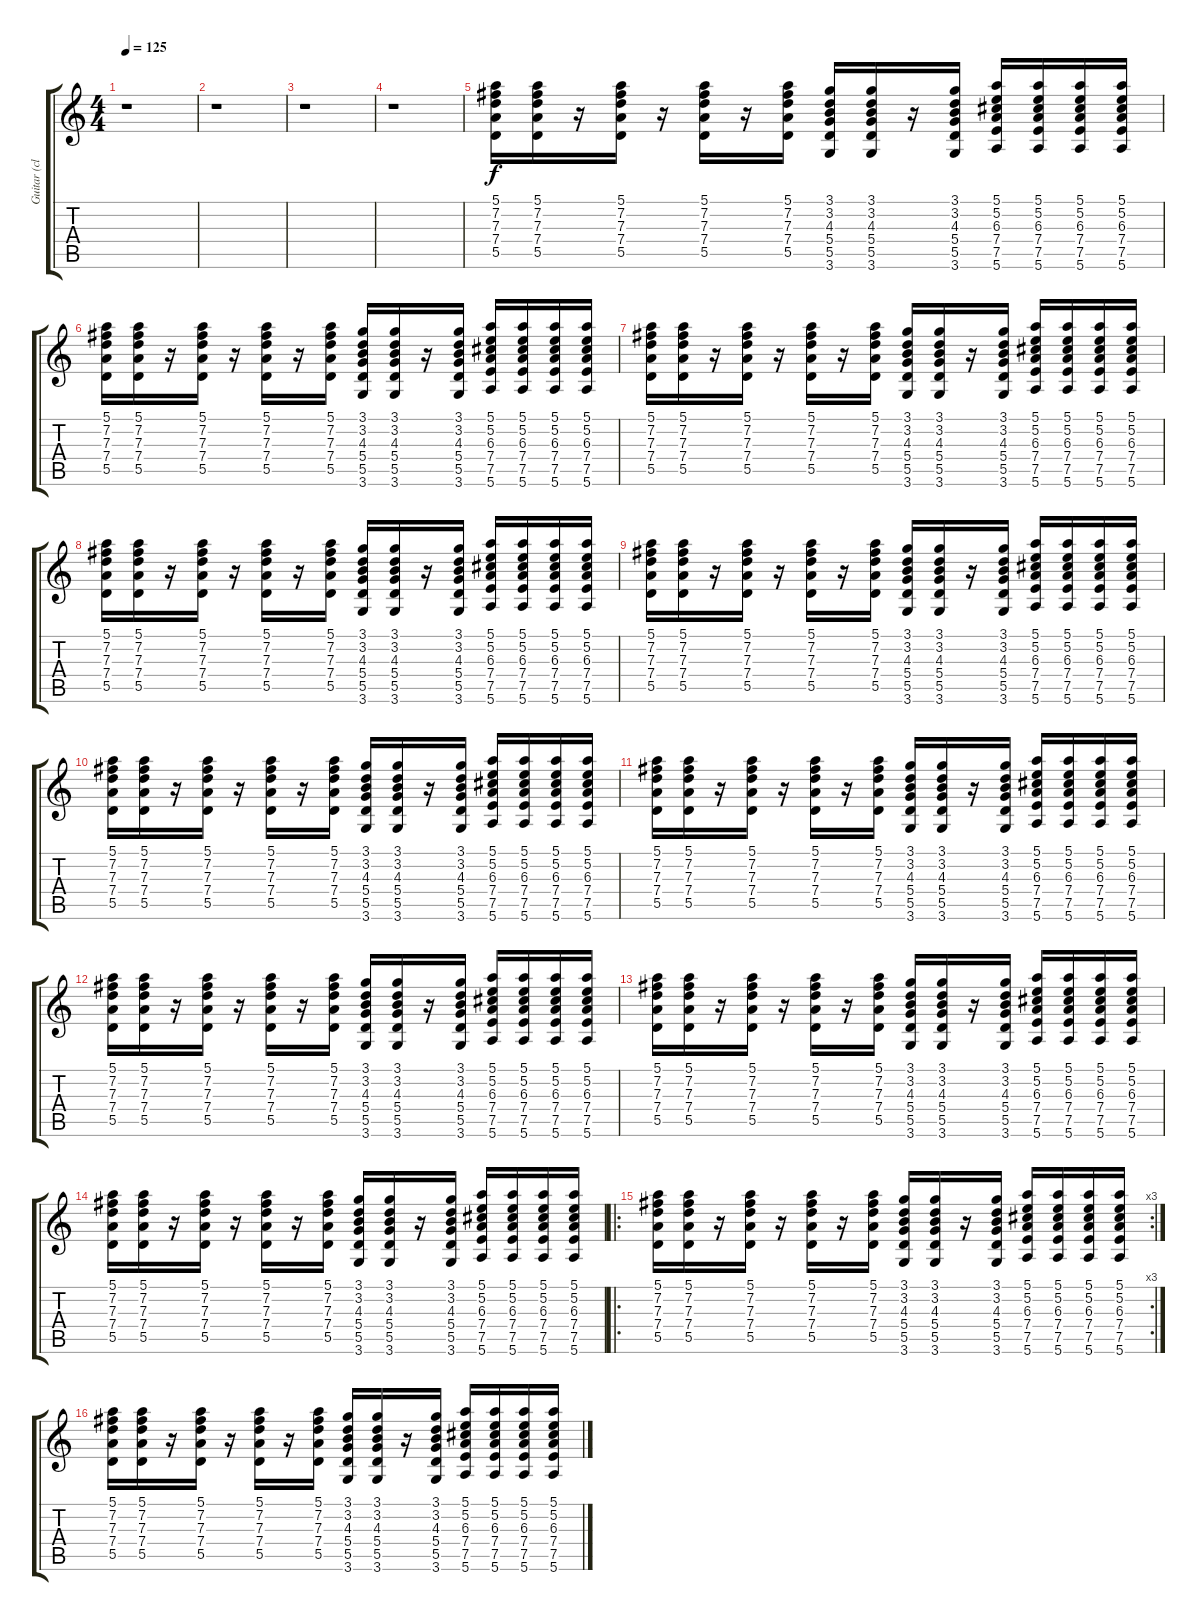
\track ("Guitar (clean)" "Guitar (cl") {instrument acousticguitarnylon}
\staff {score tabs}
\tuning (E4 B3 G3 D3 A2 E2) {hide}
\ts (4 4)
\tempo 125
\clef g2
\ks c
r.1{dy f instrument acousticguitarnylon} |
r.1 |
r.1 |
r.1 |
(5.1 7.2 7.3 7.4 5.5).16 (5.1 7.2 7.3 7.4 5.5).16 r.16 (5.1 7.2 7.3 7.4 5.5).16 r.16 (5.1 7.2 7.3 7.4 5.5).16 r.16 (5.1 7.2 7.3 7.4 5.5).16 (3.1 3.2 4.3 5.4 5.5 3.6).16 (3.1 3.2 4.3 5.4 5.5 3.6).16 r.16 (3.1 3.2 4.3 5.4 5.5 3.6).16 (5.1 5.2 6.3 7.4 7.5 5.6).16 (5.1 5.2 6.3 7.4 7.5 5.6).16 (5.1 5.2 6.3 7.4 7.5 5.6).16 (5.1 5.2 6.3 7.4 7.5 5.6).16 |
(5.1 7.2 7.3 7.4 5.5).16 (5.1 7.2 7.3 7.4 5.5).16 r.16 (5.1 7.2 7.3 7.4 5.5).16 r.16 (5.1 7.2 7.3 7.4 5.5).16 r.16 (5.1 7.2 7.3 7.4 5.5).16 (3.1 3.2 4.3 5.4 5.5 3.6).16 (3.1 3.2 4.3 5.4 5.5 3.6).16 r.16 (3.1 3.2 4.3 5.4 5.5 3.6).16 (5.1 5.2 6.3 7.4 7.5 5.6).16 (5.1 5.2 6.3 7.4 7.5 5.6).16 (5.1 5.2 6.3 7.4 7.5 5.6).16 (5.1 5.2 6.3 7.4 7.5 5.6).16 |
(5.1 7.2 7.3 7.4 5.5).16 (5.1 7.2 7.3 7.4 5.5).16 r.16 (5.1 7.2 7.3 7.4 5.5).16 r.16 (5.1 7.2 7.3 7.4 5.5).16 r.16 (5.1 7.2 7.3 7.4 5.5).16 (3.1 3.2 4.3 5.4 5.5 3.6).16 (3.1 3.2 4.3 5.4 5.5 3.6).16 r.16 (3.1 3.2 4.3 5.4 5.5 3.6).16 (5.1 5.2 6.3 7.4 7.5 5.6).16 (5.1 5.2 6.3 7.4 7.5 5.6).16 (5.1 5.2 6.3 7.4 7.5 5.6).16 (5.1 5.2 6.3 7.4 7.5 5.6).16 |
(5.1 7.2 7.3 7.4 5.5).16 (5.1 7.2 7.3 7.4 5.5).16 r.16 (5.1 7.2 7.3 7.4 5.5).16 r.16 (5.1 7.2 7.3 7.4 5.5).16 r.16 (5.1 7.2 7.3 7.4 5.5).16 (3.1 3.2 4.3 5.4 5.5 3.6).16 (3.1 3.2 4.3 5.4 5.5 3.6).16 r.16 (3.1 3.2 4.3 5.4 5.5 3.6).16 (5.1 5.2 6.3 7.4 7.5 5.6).16 (5.1 5.2 6.3 7.4 7.5 5.6).16 (5.1 5.2 6.3 7.4 7.5 5.6).16 (5.1 5.2 6.3 7.4 7.5 5.6).16 |
(5.1 7.2 7.3 7.4 5.5).16 (5.1 7.2 7.3 7.4 5.5).16 r.16 (5.1 7.2 7.3 7.4 5.5).16 r.16 (5.1 7.2 7.3 7.4 5.5).16 r.16 (5.1 7.2 7.3 7.4 5.5).16 (3.1 3.2 4.3 5.4 5.5 3.6).16 (3.1 3.2 4.3 5.4 5.5 3.6).16 r.16 (3.1 3.2 4.3 5.4 5.5 3.6).16 (5.1 5.2 6.3 7.4 7.5 5.6).16 (5.1 5.2 6.3 7.4 7.5 5.6).16 (5.1 5.2 6.3 7.4 7.5 5.6).16 (5.1 5.2 6.3 7.4 7.5 5.6).16 |
(5.1 7.2 7.3 7.4 5.5).16 (5.1 7.2 7.3 7.4 5.5).16 r.16 (5.1 7.2 7.3 7.4 5.5).16 r.16 (5.1 7.2 7.3 7.4 5.5).16 r.16 (5.1 7.2 7.3 7.4 5.5).16 (3.1 3.2 4.3 5.4 5.5 3.6).16 (3.1 3.2 4.3 5.4 5.5 3.6).16 r.16 (3.1 3.2 4.3 5.4 5.5 3.6).16 (5.1 5.2 6.3 7.4 7.5 5.6).16 (5.1 5.2 6.3 7.4 7.5 5.6).16 (5.1 5.2 6.3 7.4 7.5 5.6).16 (5.1 5.2 6.3 7.4 7.5 5.6).16 |
(5.1 7.2 7.3 7.4 5.5).16 (5.1 7.2 7.3 7.4 5.5).16 r.16 (5.1 7.2 7.3 7.4 5.5).16 r.16 (5.1 7.2 7.3 7.4 5.5).16 r.16 (5.1 7.2 7.3 7.4 5.5).16 (3.1 3.2 4.3 5.4 5.5 3.6).16 (3.1 3.2 4.3 5.4 5.5 3.6).16 r.16 (3.1 3.2 4.3 5.4 5.5 3.6).16 (5.1 5.2 6.3 7.4 7.5 5.6).16 (5.1 5.2 6.3 7.4 7.5 5.6).16 (5.1 5.2 6.3 7.4 7.5 5.6).16 (5.1 5.2 6.3 7.4 7.5 5.6).16 |
(5.1 7.2 7.3 7.4 5.5).16 (5.1 7.2 7.3 7.4 5.5).16 r.16 (5.1 7.2 7.3 7.4 5.5).16 r.16 (5.1 7.2 7.3 7.4 5.5).16 r.16 (5.1 7.2 7.3 7.4 5.5).16 (3.1 3.2 4.3 5.4 5.5 3.6).16 (3.1 3.2 4.3 5.4 5.5 3.6).16 r.16 (3.1 3.2 4.3 5.4 5.5 3.6).16 (5.1 5.2 6.3 7.4 7.5 5.6).16 (5.1 5.2 6.3 7.4 7.5 5.6).16 (5.1 5.2 6.3 7.4 7.5 5.6).16 (5.1 5.2 6.3 7.4 7.5 5.6).16 |
(5.1 7.2 7.3 7.4 5.5).16 (5.1 7.2 7.3 7.4 5.5).16 r.16 (5.1 7.2 7.3 7.4 5.5).16 r.16 (5.1 7.2 7.3 7.4 5.5).16 r.16 (5.1 7.2 7.3 7.4 5.5).16 (3.1 3.2 4.3 5.4 5.5 3.6).16 (3.1 3.2 4.3 5.4 5.5 3.6).16 r.16 (3.1 3.2 4.3 5.4 5.5 3.6).16 (5.1 5.2 6.3 7.4 7.5 5.6).16 (5.1 5.2 6.3 7.4 7.5 5.6).16 (5.1 5.2 6.3 7.4 7.5 5.6).16 (5.1 5.2 6.3 7.4 7.5 5.6).16 |
(5.1 7.2 7.3 7.4 5.5).16 (5.1 7.2 7.3 7.4 5.5).16 r.16 (5.1 7.2 7.3 7.4 5.5).16 r.16 (5.1 7.2 7.3 7.4 5.5).16 r.16 (5.1 7.2 7.3 7.4 5.5).16 (3.1 3.2 4.3 5.4 5.5 3.6).16 (3.1 3.2 4.3 5.4 5.5 3.6).16 r.16 (3.1 3.2 4.3 5.4 5.5 3.6).16 (5.1 5.2 6.3 7.4 7.5 5.6).16 (5.1 5.2 6.3 7.4 7.5 5.6).16 (5.1 5.2 6.3 7.4 7.5 5.6).16 (5.1 5.2 6.3 7.4 7.5 5.6).16 |
\ro
\rc 3
(5.1 7.2 7.3 7.4 5.5).16 (5.1 7.2 7.3 7.4 5.5).16 r.16 (5.1 7.2 7.3 7.4 5.5).16 r.16 (5.1 7.2 7.3 7.4 5.5).16 r.16 (5.1 7.2 7.3 7.4 5.5).16 (3.1 3.2 4.3 5.4 5.5 3.6).16 (3.1 3.2 4.3 5.4 5.5 3.6).16 r.16 (3.1 3.2 4.3 5.4 5.5 3.6).16 (5.1 5.2 6.3 7.4 7.5 5.6).16 (5.1 5.2 6.3 7.4 7.5 5.6).16 (5.1 5.2 6.3 7.4 7.5 5.6).16 (5.1 5.2 6.3 7.4 7.5 5.6).16 |
(5.1 7.2 7.3 7.4 5.5).16 (5.1 7.2 7.3 7.4 5.5).16 r.16 (5.1 7.2 7.3 7.4 5.5).16 r.16 (5.1 7.2 7.3 7.4 5.5).16 r.16 (5.1 7.2 7.3 7.4 5.5).16 (3.1 3.2 4.3 5.4 5.5 3.6).16 (3.1 3.2 4.3 5.4 5.5 3.6).16 r.16 (3.1 3.2 4.3 5.4 5.5 3.6).16 (5.1 5.2 6.3 7.4 7.5 5.6).16 (5.1 5.2 6.3 7.4 7.5 5.6).16 (5.1 5.2 6.3 7.4 7.5 5.6).16 (5.1 5.2 6.3 7.4 7.5 5.6).16
